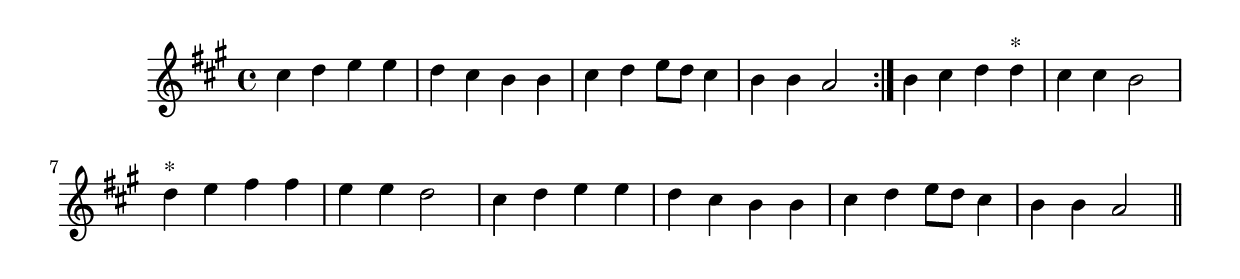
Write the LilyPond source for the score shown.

\version "2.19.49"
%{\header {
  title = "Chorale, `Jesu, meiner Seelen Wonne'"
  composer = "J.S. Bach"
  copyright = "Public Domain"
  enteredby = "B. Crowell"
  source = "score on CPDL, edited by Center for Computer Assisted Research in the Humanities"
}%}
\score{{\key a \major
\time 4/4
%{\tempo 4=120
%}\relative cis'' {
  cis4 d e e | d cis b b | cis d e8 d cis4 | b b a2 \bar ":|."
  b4 cis d d^\markup{"*"} | cis cis b2 | d4^\markup{"*"} e fis fis | e e d2 |
  cis4 d e e | d cis b b | cis d e8 d cis4 | b b a2
  \bar "||"
}
}}